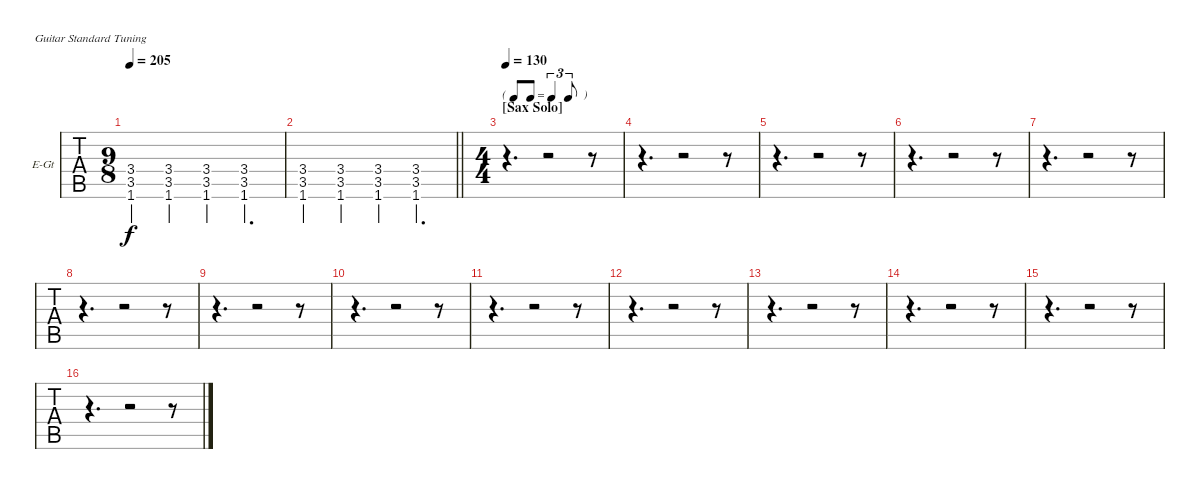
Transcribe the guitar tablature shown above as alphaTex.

\bracketExtendMode nobrackets
\firstSystemTrackNameOrientation horizontal
\otherSystemsTrackNameOrientation horizontal
\track ("Rhythm" "E-Gt") {instrument distortionguitar}
\staff {tabs}
\tuning (E4 B3 G3 D3 A2 E2)
\ts (9 8)
\beaming (8 2 2 2 3)
\tempo 205
\clef g2
\ks c
(3.4{st} 3.5{st} 1.6{st}).4{dy f} (3.4{st} 3.5{st} 1.6{st}).4 (3.4{st} 3.5{st} 1.6{st}).4 (3.4 3.5 1.6).4{d} |
\barLineRight lightlight
(3.4{st} 3.5{st} 1.6{st}).4 (3.4{st} 3.5{st} 1.6{st}).4 (3.4{st} 3.5{st} 1.6{st}).4 (3.4 3.5 1.6).4{d} |
\ts (4 4)
\beaming (8 2 2 2 2)
\tf triplet8th
\section ("" "[Sax Solo]")
\tempo 130
r.4{d} r.2 r.8 |
r.4{d} r.2 r.8 |
r.4{d} r.2 r.8 |
r.4{d} r.2 r.8 |
r.4{d} r.2 r.8 |
r.4{d} r.2 r.8 |
r.4{d} r.2 r.8 |
r.4{d} r.2 r.8 |
r.4{d} r.2 r.8 |
r.4{d} r.2 r.8 |
r.4{d} r.2 r.8 |
r.4{d} r.2 r.8 |
r.4{d} r.2 r.8 |
r.4{d} r.2 r.8
